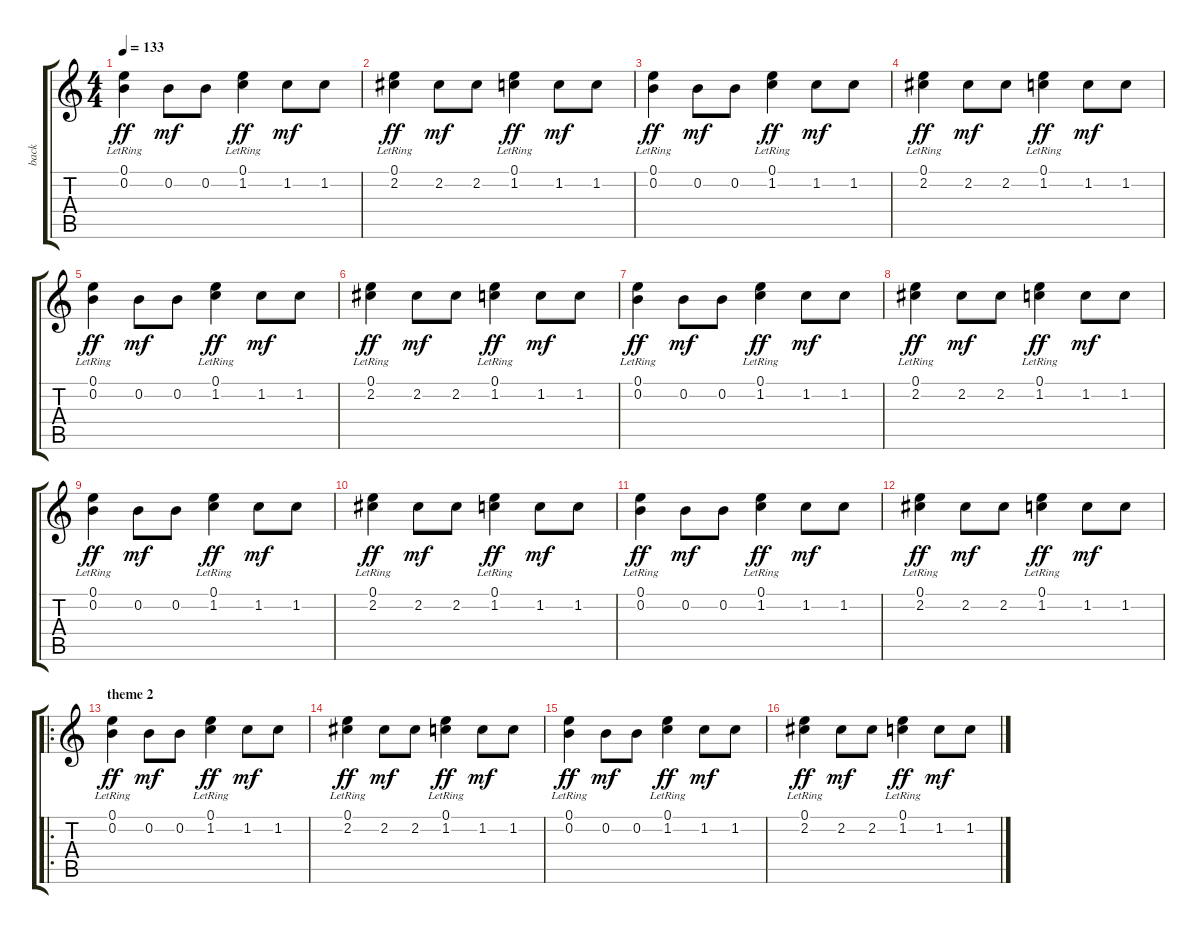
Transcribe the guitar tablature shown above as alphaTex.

\track ("back" "back") {instrument distortionguitar}
\staff {score tabs}
\tuning (E4 B3 G3 D3 A2 E2) {hide}
\ts (4 4)
\tempo 133
\clef g2
\ks c
(0.1{lr} 0.2{lr}).4{dy ff} 0.2.8{dy mf} 0.2.8 (0.1{lr} 1.2{lr}).4{dy ff} 1.2.8{dy mf} 1.2.8 |
(0.1{lr} 2.2{lr}).4{dy ff} 2.2.8{dy mf} 2.2.8 (0.1{lr} 1.2{lr}).4{dy ff} 1.2.8{dy mf} 1.2.8 |
(0.1{lr} 0.2{lr}).4{dy ff} 0.2.8{dy mf} 0.2.8 (0.1{lr} 1.2{lr}).4{dy ff} 1.2.8{dy mf} 1.2.8 |
(0.1{lr} 2.2{lr}).4{dy ff} 2.2.8{dy mf} 2.2.8 (0.1{lr} 1.2{lr}).4{dy ff} 1.2.8{dy mf} 1.2.8 |
(0.1{lr} 0.2{lr}).4{dy ff} 0.2.8{dy mf} 0.2.8 (0.1{lr} 1.2{lr}).4{dy ff} 1.2.8{dy mf} 1.2.8 |
(0.1{lr} 2.2{lr}).4{dy ff} 2.2.8{dy mf} 2.2.8 (0.1{lr} 1.2{lr}).4{dy ff} 1.2.8{dy mf} 1.2.8 |
(0.1{lr} 0.2{lr}).4{dy ff} 0.2.8{dy mf} 0.2.8 (0.1{lr} 1.2{lr}).4{dy ff} 1.2.8{dy mf} 1.2.8 |
(0.1{lr} 2.2{lr}).4{dy ff} 2.2.8{dy mf} 2.2.8 (0.1{lr} 1.2{lr}).4{dy ff} 1.2.8{dy mf} 1.2.8 |
(0.1{lr} 0.2{lr}).4{dy ff} 0.2.8{dy mf} 0.2.8 (0.1{lr} 1.2{lr}).4{dy ff} 1.2.8{dy mf} 1.2.8 |
(0.1{lr} 2.2{lr}).4{dy ff} 2.2.8{dy mf} 2.2.8 (0.1{lr} 1.2{lr}).4{dy ff} 1.2.8{dy mf} 1.2.8 |
(0.1{lr} 0.2{lr}).4{dy ff} 0.2.8{dy mf} 0.2.8 (0.1{lr} 1.2{lr}).4{dy ff} 1.2.8{dy mf} 1.2.8 |
(0.1{lr} 2.2{lr}).4{dy ff} 2.2.8{dy mf} 2.2.8 (0.1{lr} 1.2{lr}).4{dy ff} 1.2.8{dy mf} 1.2.8 |
\ro
\section ("" "theme 2")
(0.1{lr} 0.2{lr}).4{dy ff} 0.2.8{dy mf} 0.2.8 (0.1{lr} 1.2{lr}).4{dy ff} 1.2.8{dy mf} 1.2.8 |
(0.1{lr} 2.2{lr}).4{dy ff} 2.2.8{dy mf} 2.2.8 (0.1{lr} 1.2{lr}).4{dy ff} 1.2.8{dy mf} 1.2.8 |
(0.1{lr} 0.2{lr}).4{dy ff} 0.2.8{dy mf} 0.2.8 (0.1{lr} 1.2{lr}).4{dy ff} 1.2.8{dy mf} 1.2.8 |
(0.1{lr} 2.2{lr}).4{dy ff} 2.2.8{dy mf} 2.2.8 (0.1{lr} 1.2{lr}).4{dy ff} 1.2.8{dy mf} 1.2.8
